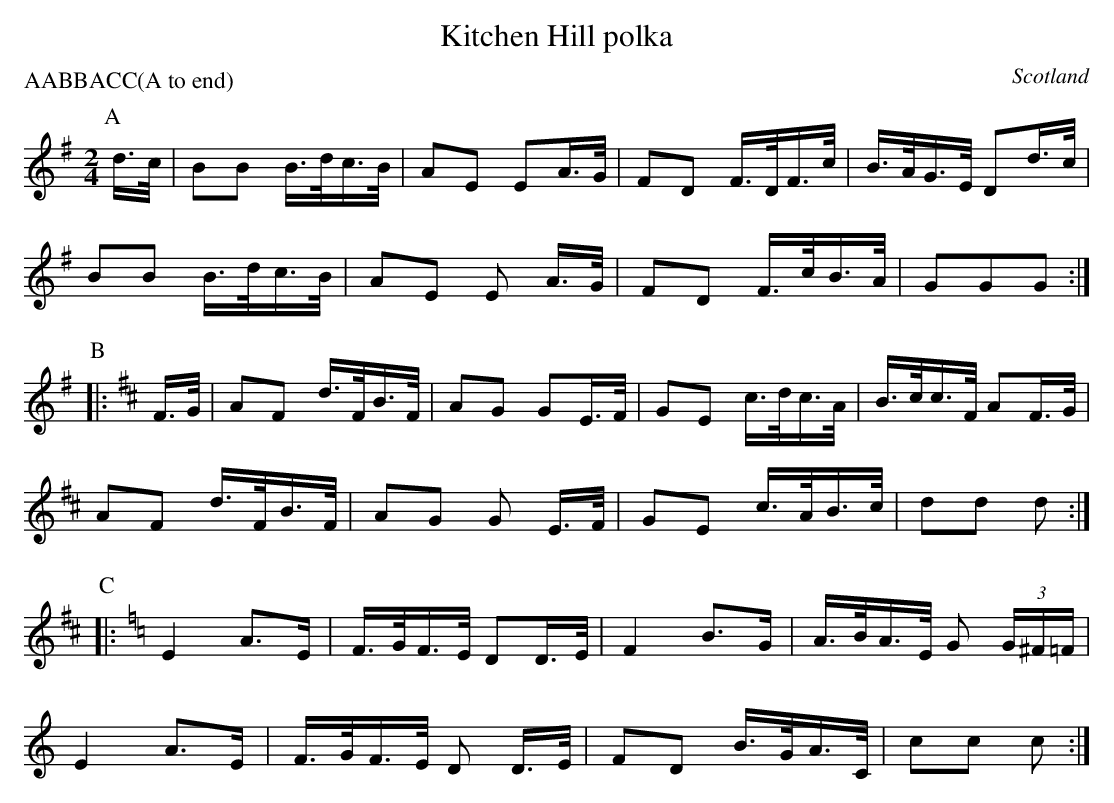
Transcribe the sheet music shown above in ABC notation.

X:1
T:Kitchen Hill polka
P:AABBACC(A to end)
O:Scotland
M:2/4
K:G
P:A
d>c |\
B2B2 B>dc>B | A2E2 E2A>G | \
F2D2 F>DF>c | B>AG>E D2d>c |
B2B2 B>dc>B | A2E2 E2 A>G | \
F2D2 F>cB>A | G2G2G2 :|
P:B
K:D
|:F>G |\
A2F2 d>FB>F | A2G2 G2E>F |\
G2E2 c>dc>A | B>cc>F A2F>G |
A2F2 d>FB>F | A2G2 G2 E>F |\
G2E2 c>AB>c | d2d2 d2 :|
P:C
K:C
|: E4 A3E | F>GF>E D2D>E |\
F4 B3G | A>BA>E G2 (3G^F=F |
E4 A3E | F>GF>E D2 D>E |\
F2D2 B>GA>C | c2c2 c2 :|
